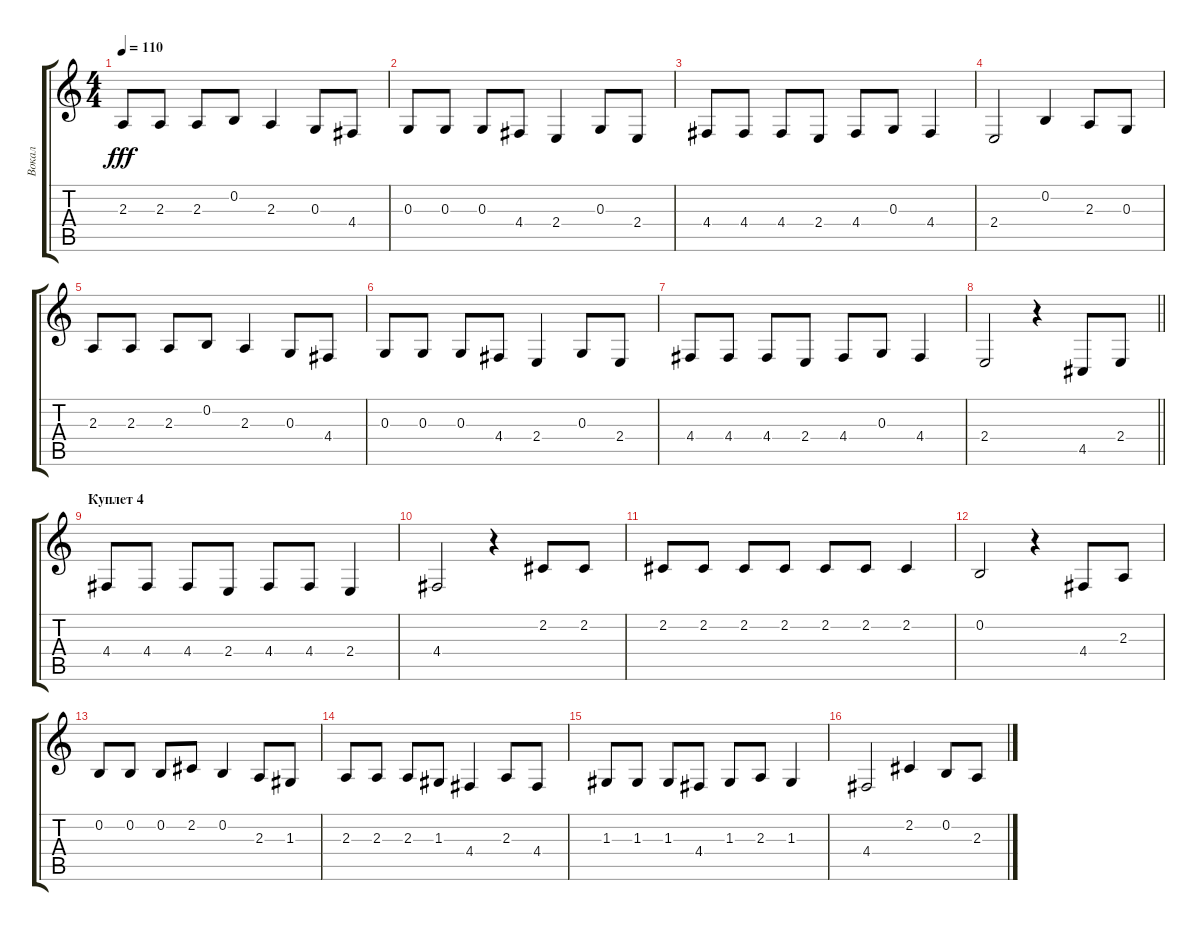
\track ("Вокал" "Вокал") {instrument tenorsax}
\staff {score tabs}
\tuning (E4 B3 G3 D3 A2 E2) {hide}
\ts (4 4)
\tempo 110
\clef g2
\ks c
2.3.8{dy fff} 2.3.8 2.3.8 0.2.8 2.3.4 0.3.8 4.4.8 |
0.3.8 0.3.8 0.3.8 4.4.8 2.4.4 0.3.8 2.4.8 |
4.4.8 4.4.8 4.4.8 2.4.8 4.4.8 0.3.8 4.4.4 |
2.4.2 0.2.4 2.3.8 0.3.8 |
2.3.8 2.3.8 2.3.8 0.2.8 2.3.4 0.3.8 4.4.8 |
0.3.8 0.3.8 0.3.8 4.4.8 2.4.4 0.3.8 2.4.8 |
4.4.8 4.4.8 4.4.8 2.4.8 4.4.8 0.3.8 4.4.4 |
\barLineRight lightlight
2.4.2 r.4 4.5.8 2.4.8 |
\section ("" "Куплет 4")
4.4.8 4.4.8 4.4.8 2.4.8 4.4.8 4.4.8 2.4.4 |
4.4.2 r.4 2.2.8 2.2.8 |
2.2.8 2.2.8 2.2.8 2.2.8 2.2.8 2.2.8 2.2.4 |
0.2.2 r.4 4.4.8 2.3.8 |
0.2.8 0.2.8 0.2.8 2.2.8 0.2.4 2.3.8 1.3.8 |
2.3.8 2.3.8 2.3.8 1.3.8 4.4.4 2.3.8 4.4.8 |
1.3.8 1.3.8 1.3.8 4.4.8 1.3.8 2.3.8 1.3.4 |
4.4.2 2.2.4 0.2.8 2.3.8
